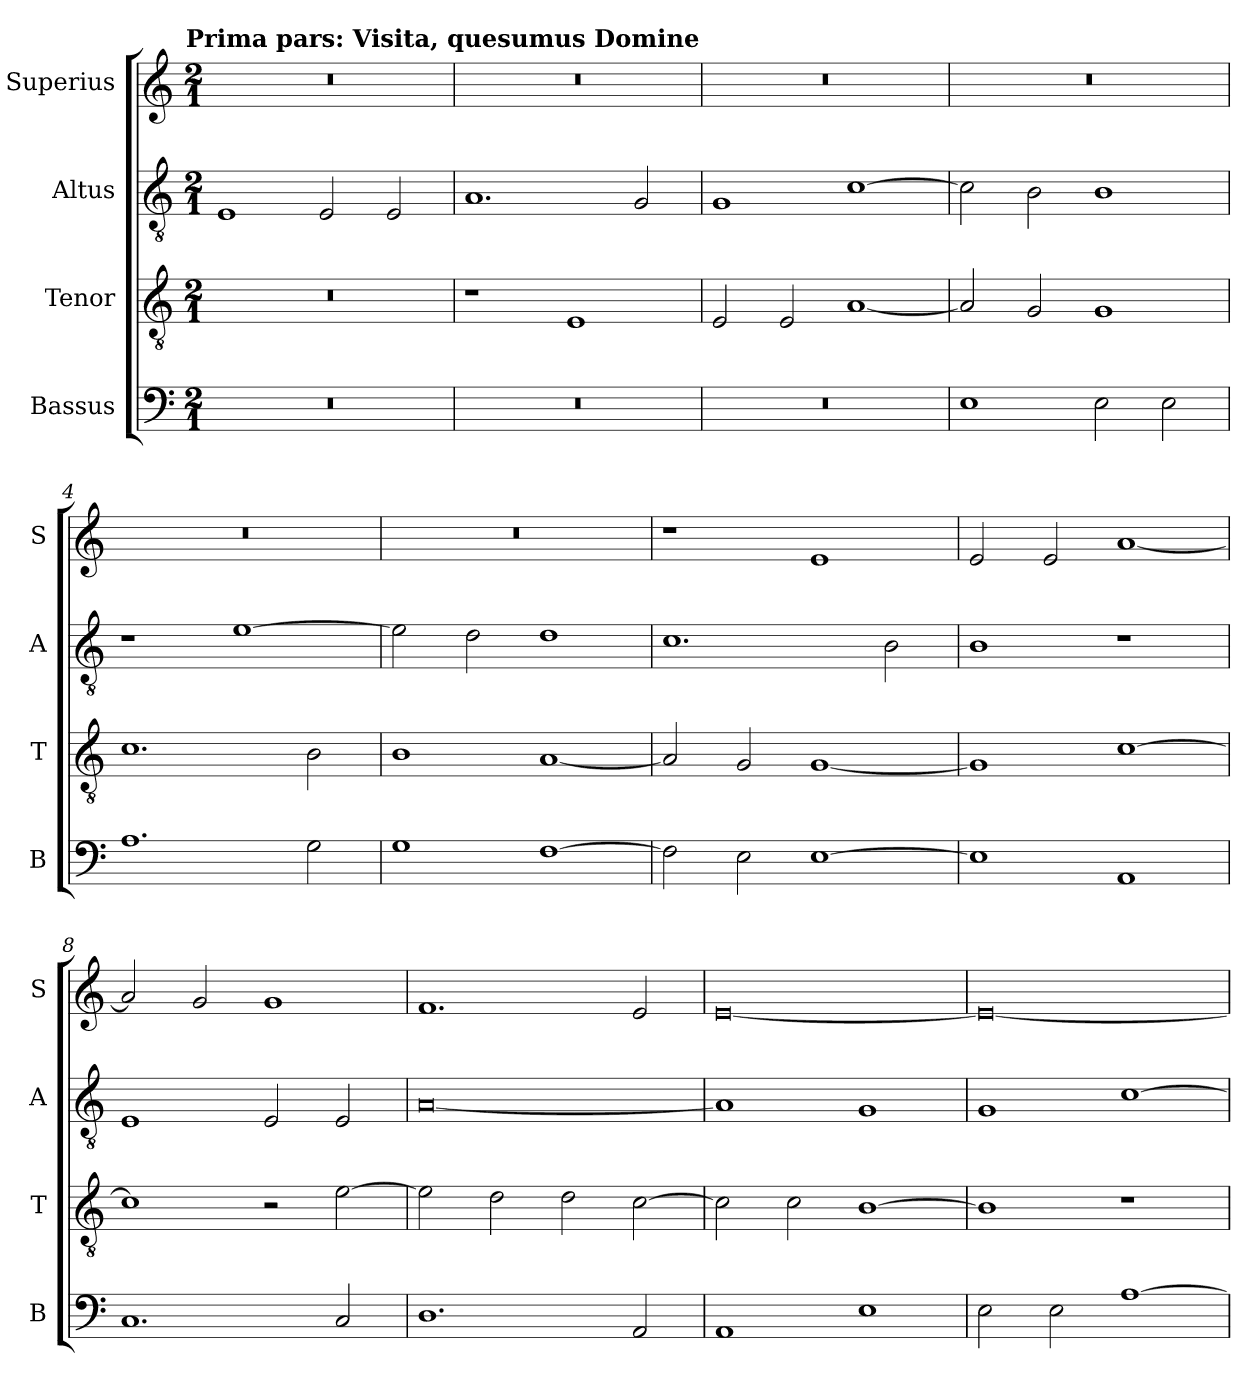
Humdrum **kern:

**kern	**kern	**kern	**kern
*part4	*part3	*part2	*part1
*staff4	*staff3	*staff2	*staff1
*I"Bassus	*I"Tenor	*I"Altus	*I"Superius
*I'B	*I'T	*I'A	*I'S
*clefF4	*clefGv2	*clefGv2	*clefG2
*k[]	*k[]	*k[]	*k[]
*C:	*C:	*C:	*C:
!!LO:TX:omd:t=Prima pars&colon; Visita, quesumus Domine
*M2/1	*M2/1	*M2/1	*M2/1
=	=	=	=
0r	0r	1E	0r
.	.	2E	.
.	.	2E	.
=1	=1	=1	=1
0r	1r	1.A	0r
.	1E	.	.
.	.	2G	.
=2	=2	=2	=2
0r	2E	1G	0r
.	2E	.	.
.	[1A	[1c	.
=3	=3	=3	=3
1E	2A]	2c]	0r
.	2G	2B	.
2E	1G	1B	.
2E	.	.	.
=4	=4	=4	=4
1.A	1.c	1r	0r
.	.	[1e	.
2G	2B	.	.
=5	=5	=5	=5
1G	1B	2e]	0r
.	.	2d	.
[1F	[1A	1d	.
=6	=6	=6	=6
2F]	2A]	1.c	1r
2E	2G	.	.
[1E	[1G	.	1e
.	.	2B	.
=7	=7	=7	=7
1E]	1G]	1B	2e
.	.	.	2e
1AA	[1c	1r	[1a
=8	=8	=8	=8
1.C	1c]	1E	2a]
.	.	.	2g
.	2r	2E	1g
2C	[2e	2E	.
=9	=9	=9	=9
1.D	2e]	[0A	1.f
.	2d	.	.
.	2d	.	.
2AA	[2c	.	2e
=10	=10	=10	=10
1AA	2c]	1A]	[0e
.	2c	.	.
1E	[1B	1G	.
=11	=11	=11	=11
2E	1B]	1G	0e_
2E	.	.	.
[1A	1r	[1c	.
=	=	=	=
*-	*-	*-	*-
